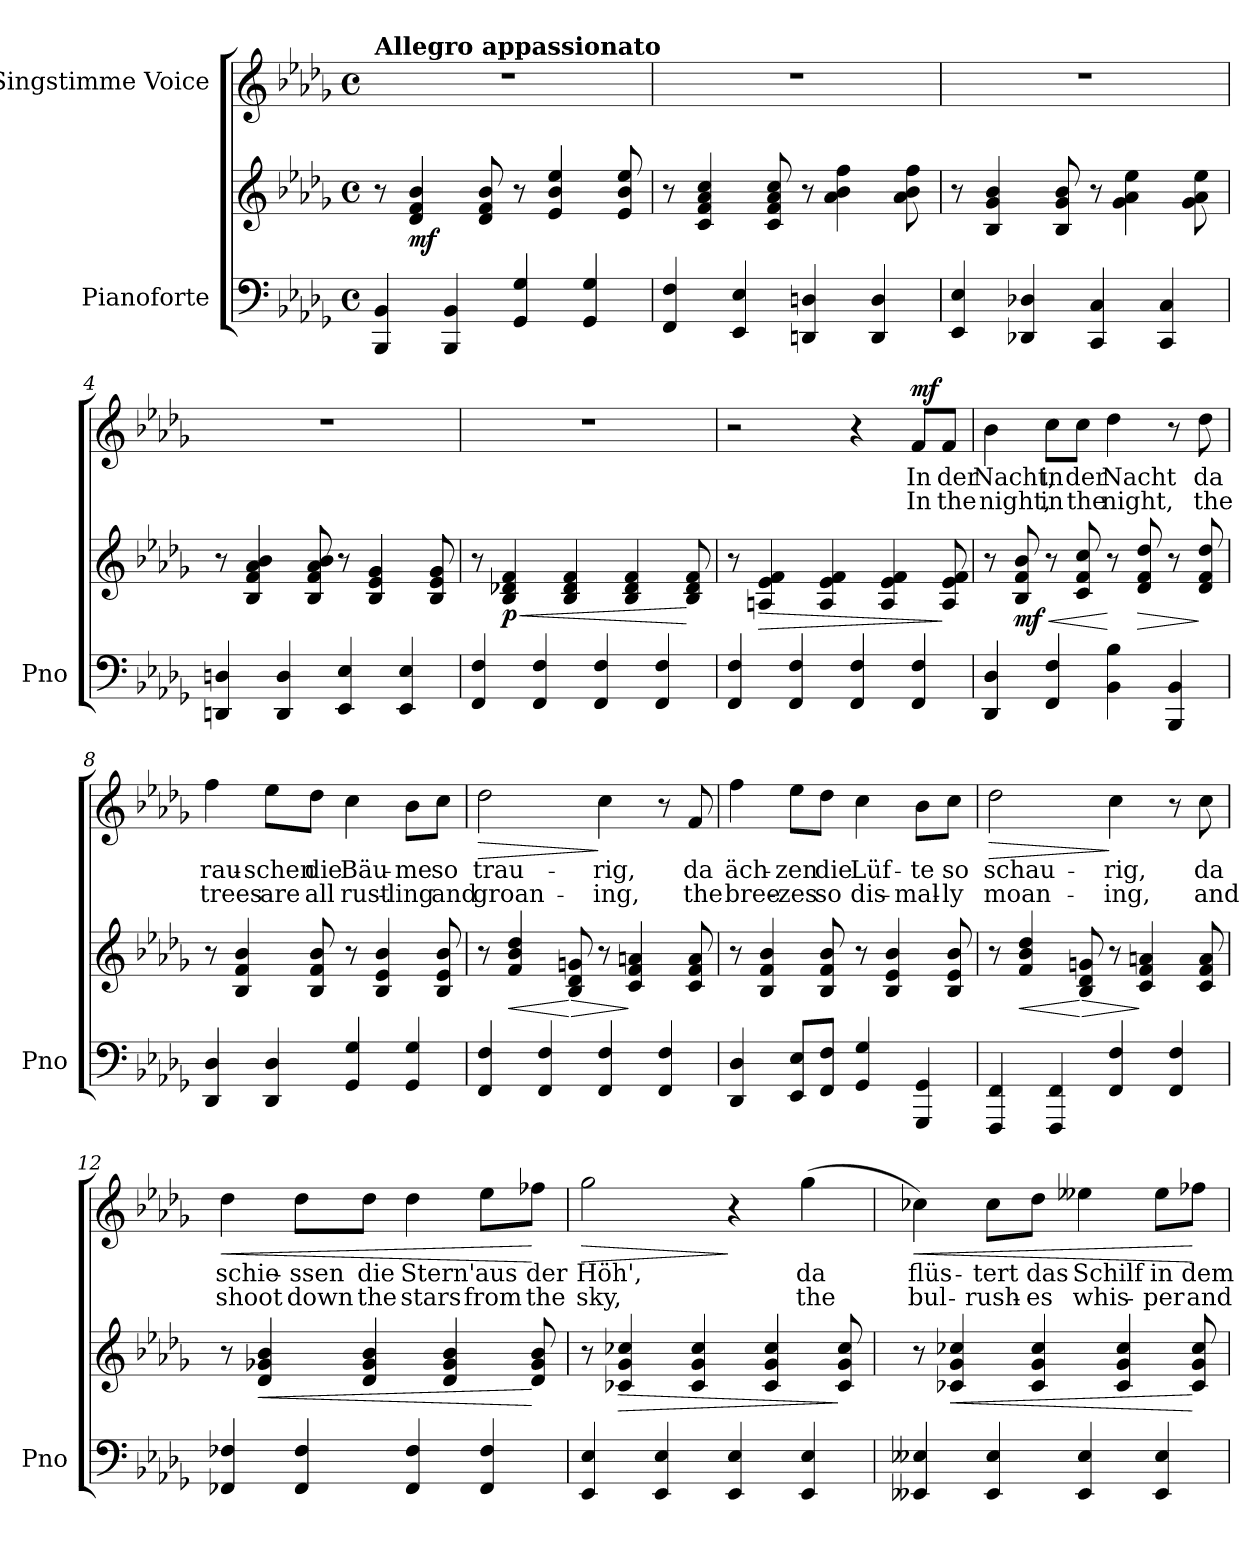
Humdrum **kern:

**kern	**kern	**dynam	**kern	**text	**text	**dynam
*part2	*part2	*part2	*part1	*part1	*part1	*part1
*staff3	*staff2	*staff2/3	*staff1	*staff1	*staff1	*staff1
*I"Pianoforte	*	*	*I"Singstimme Voice	*	*	*
*I'Pno	*	*	*	*	*	*
*clefF4	*clefG2	*	*clefG2	*	*	*
*k[b-e-a-d-g-]	*k[b-e-a-d-g-]	*	*k[b-e-a-d-g-]	*	*	*
*M4/4	*M4/4	*	*M4/4	*	*	*
*met(c)	*met(c)	*	*met(c)	*	*	*
=1	=1	=1	=1	=1	=1	=1
!	!	!	!LO:TX:a:B:t=Allegro appassionato	!	!	!
4BBB-/ 4BB-/	8r	.	1r	.	.	.
!	!	!LO:DY:b	!	!	!	!
.	4d-/ 4f/ 4b-/	mf	.	.	.	.
4BBB-/ 4BB-/	.	.	.	.	.	.
.	8d-/ 8f/ 8b-/	.	.	.	.	.
4GG-/ 4G-/	8r	.	.	.	.	.
.	4e-/ 4b-/ 4ee-/	.	.	.	.	.
4GG-/ 4G-/	.	.	.	.	.	.
.	8e-/ 8b-/ 8ee-/	.	.	.	.	.
=2	=2	=2	=2	=2	=2	=2
4FF/ 4F/	8r	.	1r	.	.	.
.	4c/ 4f/ 4a-/ 4cc/	.	.	.	.	.
4EE-/ 4E-/	.	.	.	.	.	.
.	8c/ 8f/ 8a-/ 8cc/	.	.	.	.	.
4DDn/ 4Dn/	8r	.	.	.	.	.
.	4a-\ 4b-\ 4ff\	.	.	.	.	.
4DD/ 4D/	.	.	.	.	.	.
.	8a-\ 8b-\ 8ff\	.	.	.	.	.
=3	=3	=3	=3	=3	=3	=3
4EE-/ 4E-/	8r	.	1r	.	.	.
.	4B-/ 4g-/ 4b-/	.	.	.	.	.
4DD-X/ 4D-X/	.	.	.	.	.	.
.	8B-/ 8g-/ 8b-/	.	.	.	.	.
4CC/ 4C/	8r	.	.	.	.	.
.	4g-\ 4a-\ 4ee-\	.	.	.	.	.
4CC/ 4C/	.	.	.	.	.	.
.	8g-\ 8a-\ 8ee-\	.	.	.	.	.
=4	=4	=4	=4	=4	=4	=4
4DDn/ 4Dn/	8r	.	1r	.	.	.
.	4B-/ 4f/ 4a-/ 4b-/	.	.	.	.	.
4DD/ 4D/	.	.	.	.	.	.
.	8B-/ 8f/ 8a-/ 8b-/	.	.	.	.	.
4EE-/ 4E-/	8r	.	.	.	.	.
.	4B-/ 4e-/ 4g-/	.	.	.	.	.
4EE-/ 4E-/	.	.	.	.	.	.
.	8B-/ 8e-/ 8g-/	.	.	.	.	.
=5	=5	=5	=5	=5	=5	=5
4FF/ 4F/	8r	.	1r	.	.	.
!	!	!LO:HP:b	!	!	!	!
!	!	!LO:DY:n=1:b	!	!	!	!
.	4B-/ 4d-X/ 4f/	< p	.	.	.	.
4FF/ 4F/	.	.	.	.	.	.
.	4B-/ 4d-/ 4f/	.	.	.	.	.
4FF/ 4F/	.	.	.	.	.	.
.	4B-/ 4d-/ 4f/	.	.	.	.	.
4FF/ 4F/	.	.	.	.	.	.
.	8B-/ 8d-/ 8f/	[	.	.	.	.
=6	=6	=6	=6	=6	=6	=6
4FF/ 4F/	8r	.	2r	.	.	.
!	!	!LO:HP:b	!	!	!	!
.	4An/ 4e-/ 4f/	>	.	.	.	.
4FF/ 4F/	.	.	.	.	.	.
.	4A/ 4e-/ 4f/	.	.	.	.	.
4FF/ 4F/	.	.	4r	.	.	.
.	4A/ 4e-/ 4f/	.	.	.	.	.
!	!	!	!	!	!	!LO:DY:a
4FF/ 4F/	.	.	8f/L	In	In	mf
.	8A/ 8e-/ 8f/	]	8f/J	der	the	.
=7	=7	=7	=7	=7	=7	=7
4DD-/ 4D-/	8r	.	4b-\	Nacht,	night,	.
!	!	!LO:HP:b	!	!	!	!
!	!	!LO:DY:n=1:b	!	!	!	!
.	8B-/ 8f/ 8b-/	< mf	.	.	.	.
4FF/ 4F/	8r	.	8cc\L	in	in	.
.	8c/ 8f/ 8cc/	.	8cc\J	der	the	.
4BB-\ 4B-\	8r	[	4dd-\	Nacht	night,	.
!	!	!LO:HP:b	!	!	!	!
.	8d-/ 8f/ 8dd-/	>	.	.	.	.
4BBB-/ 4BB-/	8r	.	8r	.	.	.
.	8d-/ 8f/ 8dd-/	]	8dd-\	da	the	.
=8	=8	=8	=8	=8	=8	=8
4DD-/ 4D-/	8r	.	4ff\	rau-	trees	.
.	4B-/ 4f/ 4b-/	.	.	.	.	.
4DD-/ 4D-/	.	.	8ee-\L	-schen	are	.
.	8B-/ 8f/ 8b-/	.	8dd-\J	die	all	.
4GG-/ 4G-/	8r	.	4cc\	Bäu-	rust-	.
.	4B-/ 4e-/ 4b-/	.	.	.	.	.
4GG-/ 4G-/	.	.	8b-\L	-me	-ling	.
.	8B-/ 8e-/ 8b-/	.	8cc\J	so	and	.
=9	=9	=9	=9	=9	=9	=9
!	!	!	!	!	!	!LO:HP:b
4FF/ 4F/	8r	.	2dd-\	trau-	groan-	>
!	!	!LO:HP:b	!	!	!	!
.	4f/ 4b-/ 4dd-/	<	.	.	.	.
4FF/ 4F/	.	.	.	.	.	.
!	!	!LO:HP:n=1:b	!	!	!	!
.	8B-/ 8d-/ 8gn/	[ >	.	.	.	.
4FF/ 4F/	8r	.	4cc\	-rig,	-ing,	]
.	4c/ 4f/ 4an/	]	.	.	.	.
4FF/ 4F/	.	.	8r	.	.	.
.	8c/ 8f/ 8a/	.	8f/	da	the	.
=10	=10	=10	=10	=10	=10	=10
4DD-/ 4D-/	8r	.	4ff\	äch-	bree-	.
.	4B-/ 4f/ 4b-/	.	.	.	.	.
8EE-/ 8E-/L	.	.	8ee-\L	-zen	-zes	.
8FF/ 8F/J	8B-/ 8f/ 8b-/	.	8dd-\J	die	so	.
4GG-/ 4G-/	8r	.	4cc\	Lüf-	dis-	.
.	4B-/ 4e-/ 4b-/	.	.	.	.	.
4GGG-/ 4GG-/	.	.	8b-\L	-te	-mal-	.
.	8B-/ 8e-/ 8b-/	.	8cc\J	so	-ly	.
=11	=11	=11	=11	=11	=11	=11
!	!	!	!	!	!	!LO:HP:b
4FFF/ 4FF/	8r	.	2dd-\	schau-	moan-	>
!	!	!LO:HP:b	!	!	!	!
.	4f/ 4b-/ 4dd-/	<	.	.	.	.
4FFF/ 4FF/	.	.	.	.	.	.
!	!	!LO:HP:n=1:b	!	!	!	!
.	8B-/ 8d-/ 8gn/	[ >	.	.	.	.
4FF/ 4F/	8r	.	4cc\	-rig,	-ing,	]
.	4c/ 4f/ 4an/	]	.	.	.	.
4FF/ 4F/	.	.	8r	.	.	.
.	8c/ 8f/ 8a/	.	8cc\	da	and	.
=12	=12	=12	=12	=12	=12	=12
!	!	!	!	!	!	!LO:HP:b
4FF-X/ 4F-X/	8r	.	4dd-\	schie-	shoot	<
!	!	!LO:HP:b	!	!	!	!
.	4d-/ 4g-X/ 4b-/	<	.	.	.	.
4FF-/ 4F-/	.	.	8dd-\L	-ssen	down	.
.	4d-/ 4g-/ 4b-/	.	8dd-\J	die	the	.
4FF-/ 4F-/	.	.	4dd-\	Stern'	stars	.
.	4d-/ 4g-/ 4b-/	.	.	.	.	.
4FF-/ 4F-/	.	.	8ee-\L	aus	from	.
.	8d-/ 8g-/ 8b-/	[	8ff-X\J	der	the	[
=13	=13	=13	=13	=13	=13	=13
!	!	!	!	!	!	!LO:HP:b
4EE-/ 4E-/	8r	.	2gg-\	Höh',	sky,	>
!	!	!LO:HP:b	!	!	!	!
.	4c-X/ 4g-/ 4cc-X/	>	.	.	.	.
4EE-/ 4E-/	.	.	.	.	.	.
.	4c-/ 4g-/ 4cc-/	.	.	.	.	.
4EE-/ 4E-/	.	.	4r	.	.	]
.	4c-/ 4g-/ 4cc-/	.	.	.	.	.
4EE-/ 4E-/	.	.	(4gg-\	da	the	.
.	8c-/ 8g-/ 8cc-/	]	.	.	.	.
=14	=14	=14	=14	=14	=14	=14
!	!	!	!	!	!	!LO:HP:b
4EE--X/ 4E--X/	8r	.	4cc-X\)	flüs-	bul-	<
!	!	!LO:HP:b	!	!	!	!
.	4c-X/ 4g-/ 4cc-X/	<	.	.	.	.
4EE--/ 4E--/	.	.	8cc-\L	-tert	-rush-	.
.	4c-/ 4g-/ 4cc-/	.	8dd-\J	das	-es	.
4EE--/ 4E--/	.	.	4ee--X\	Schilf	whis-	.
.	4c-/ 4g-/ 4cc-/	.	.	.	.	.
4EE--/ 4E--/	.	.	8ee--\L	in	-per	.
.	8c-/ 8g-/ 8cc-/	[	8ff-X\J	dem	and	[
=	=	=	=	=	=	=
*-	*-	*-	*-	*-	*-	*-
